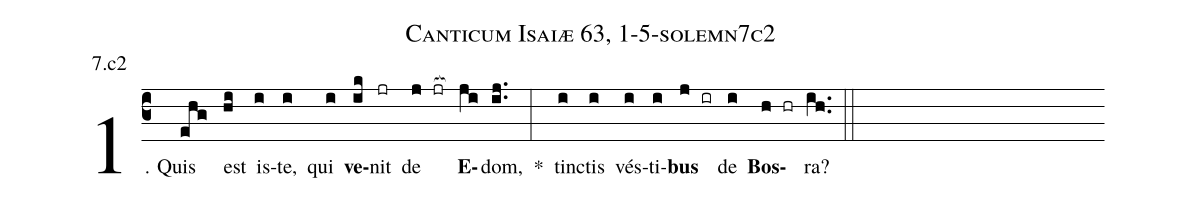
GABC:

name: Canticum Isaiæ 63, 1-5-solemn7c2;
annotation: 7.c2;
%%
(c3)1. Quis(ehg) est(hi) is(i)te,(i) qui(i) <b>ve</b>(ik)nit(jr) de(j jr[ocb:1{]) <b>E</b>(ji[ocb:0}])dom,(ij..) *(:) tinc(i)tis(i) vés(i)ti(i)<b>bus</b>(j ir) de(i) <b>Bos</b>(h hr)ra?(ih..) (::)
